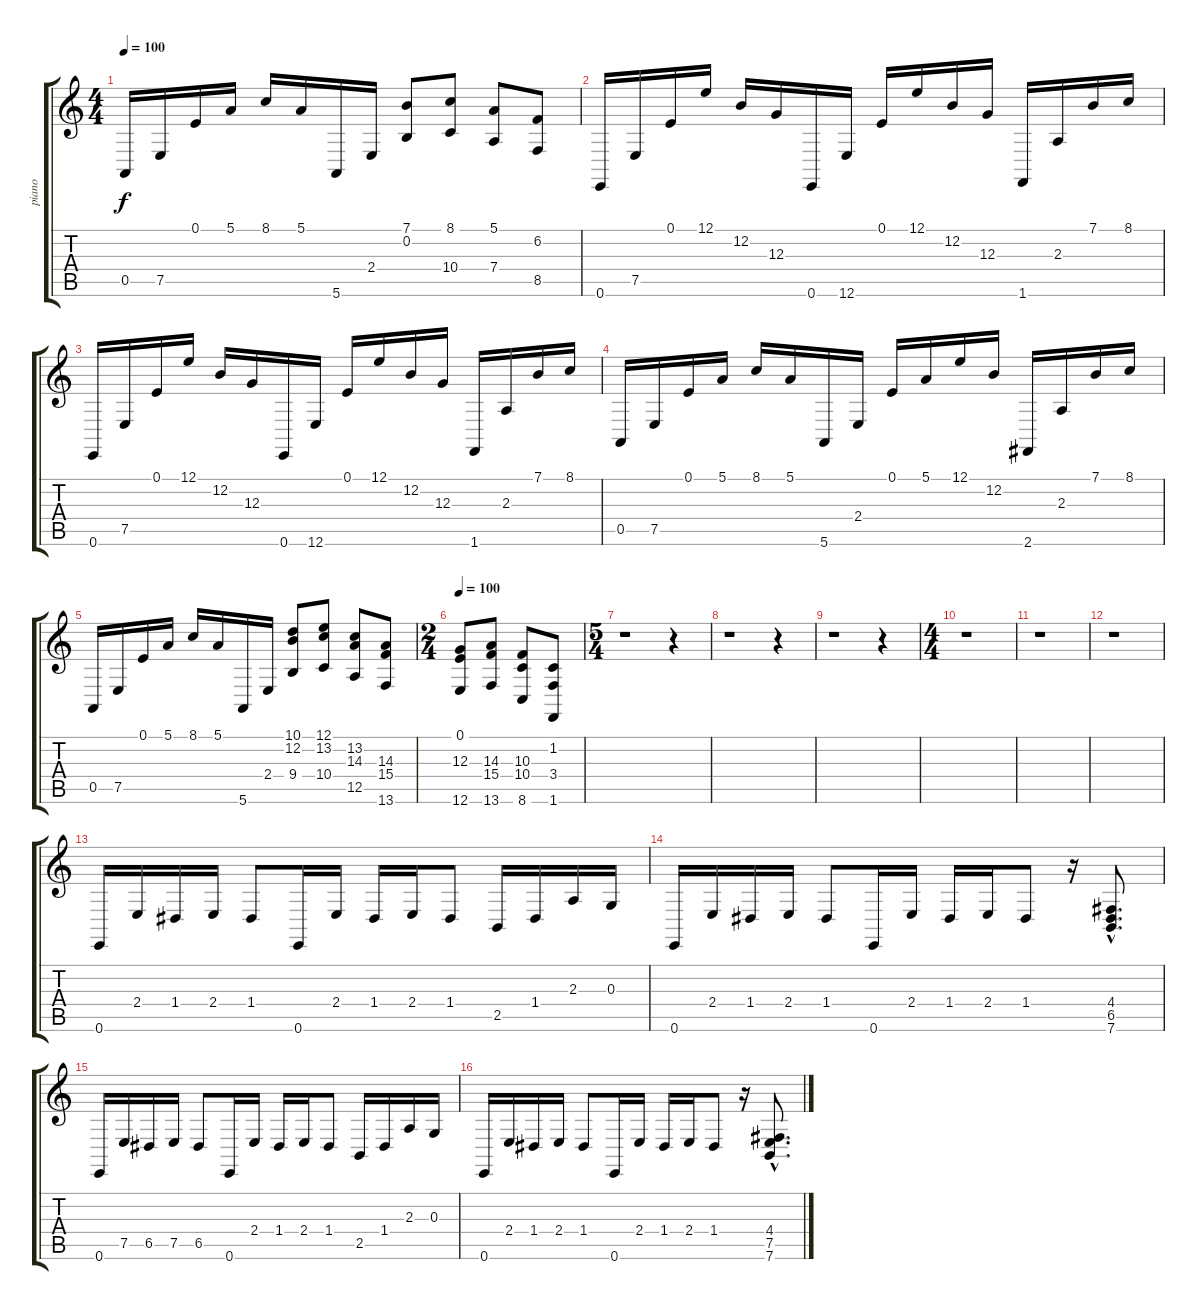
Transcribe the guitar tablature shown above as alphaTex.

\track ("piano" "piano") {instrument brightacousticpiano}
\staff {score tabs}
\tuning (E4 B3 G3 D3 A2 E2) {hide}
\ts (4 4)
\tempo 100
\clef g2
\ks c
0.5.16{dy f} 7.5.16 0.1.16 5.1.16 8.1.16 5.1.16 5.6.16 2.4.16 (7.1 0.2).8 (8.1 10.4).8 (5.1 7.4).8 (6.2 8.5).8 |
0.6.16 7.5.16 0.1.16 12.1.16 12.2.16 12.3.16 0.6.16 12.6.16 0.1.16 12.1.16 12.2.16 12.3.16 1.6.16 2.3.16 7.1.16 8.1.16 |
0.6.16 7.5.16 0.1.16 12.1.16 12.2.16 12.3.16 0.6.16 12.6.16 0.1.16 12.1.16 12.2.16 12.3.16 1.6.16 2.3.16 7.1.16 8.1.16 |
0.5.16 7.5.16 0.1.16 5.1.16 8.1.16 5.1.16 5.6.16 2.4.16 0.1.16 5.1.16 12.1.16 12.2.16 2.6.16 2.3.16 7.1.16 8.1.16 |
0.5.16 7.5.16 0.1.16 5.1.16 8.1.16 5.1.16 5.6.16 2.4.16 (10.1 12.2 9.4).8 (12.1 13.2 10.4).8 (13.2 14.3 12.5).8 (14.3 15.4 13.6).8 |
\ts (2 4)
\tempo 100
(0.1 12.3 12.6).8 (14.3 15.4 13.6).8 (10.3 10.4 8.6).8 (1.2 3.4 1.6).8 |
\ts (5 4)
r.1 r.4 |
r.1 r.4 |
r.1 r.4 |
\ts (4 4)
r.1 |
r.1 |
r.1 |
0.6.16 2.4.16 1.4.16 2.4.16 1.4.8 0.6.16 2.4.16 1.4.16 2.4.16 1.4.8 2.5.16 1.4.16 2.3.16 0.3.16 |
0.6.16 2.4.16 1.4.16 2.4.16 1.4.8 0.6.16 2.4.16 1.4.16 2.4.16 1.4.8 r.16 (4.4{hac} 6.5{hac} 7.6{hac}).8{d} |
0.6.16 7.5.16 6.5.16 7.5.16 6.5.8 0.6.16 2.4.16 1.4.16 2.4.16 1.4.8 2.5.16 1.4.16 2.3.16 0.3.16 |
0.6.16 2.4.16 1.4.16 2.4.16 1.4.8 0.6.16 2.4.16 1.4.16 2.4.16 1.4.8 r.16 (4.4{hac} 7.5{hac} 7.6{hac}).8{d}
